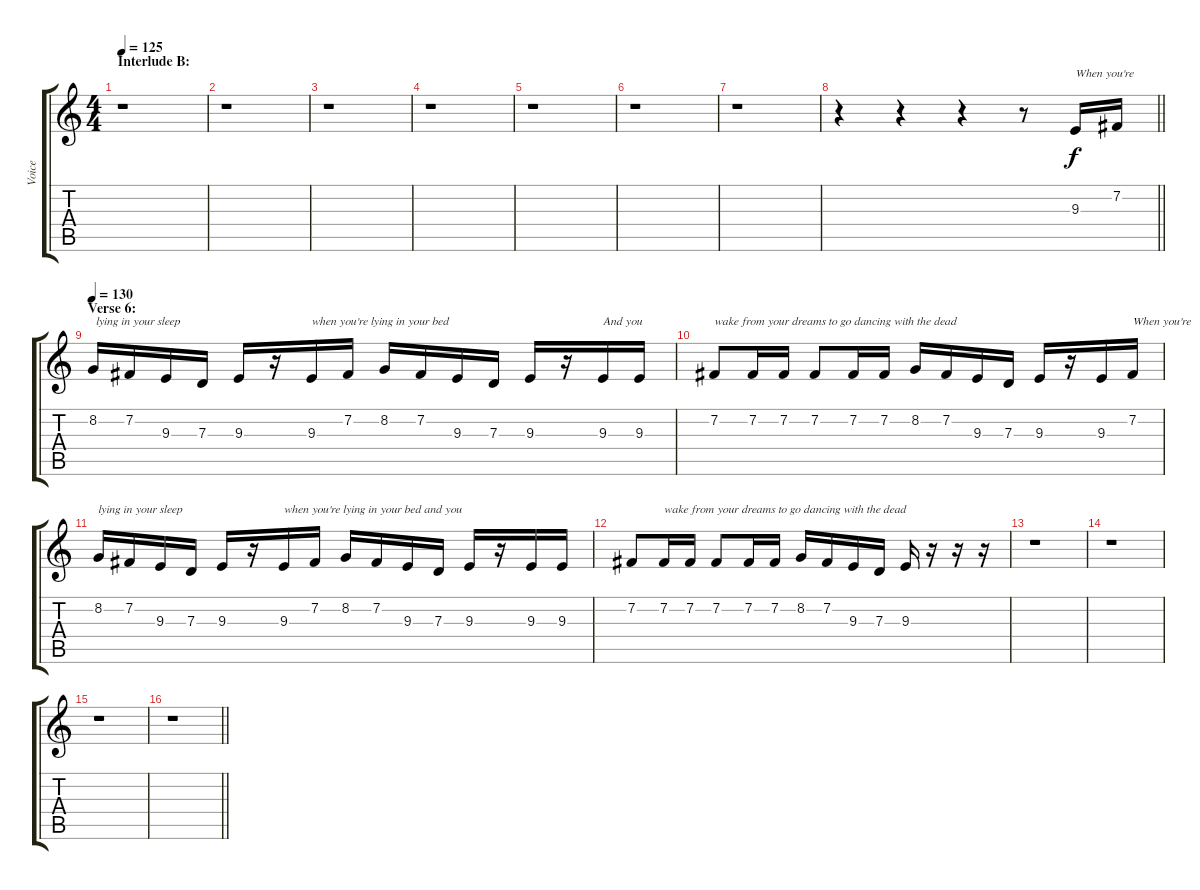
\track ("Voice" "Voice") {instrument violin}
\staff {score tabs}
\tuning (E4 B3 G3 D3 A2 E2) {hide}
\ts (4 4)
\section ("" "Interlude B:")
\tempo 125
\clef g2
\ks c
r.1{dy f} |
r.1 |
r.1 |
r.1 |
r.1 |
r.1 |
r.1 |
\barLineRight lightlight
r.4 r.4 r.4 r.8 9.3.16{txt "When you're"} 7.2.16 |
\section ("" "Verse 6:")
\tempo 130
8.2.16{txt " lying in your sleep"} 7.2.16 9.3.16 7.3.16 9.3.16 r.16 9.3.16{txt "when you're lying in your bed"} 7.2.16 8.2.16 7.2.16 9.3.16 7.3.16 9.3.16 r.16 9.3.16{txt "And you"} 9.3.16 |
7.2.8{txt "wake from your dreams to go dancing with the dead"} 7.2.16 7.2.16 7.2.8 7.2.16 7.2.16 8.2.16 7.2.16 9.3.16 7.3.16 9.3.16 r.16 9.3.16 7.2.16{txt "When you're"} |
8.2.16{txt "lying in your sleep"} 7.2.16 9.3.16 7.3.16 9.3.16 r.16 9.3.16{txt "when you're lying in your bed and you"} 7.2.16 8.2.16 7.2.16 9.3.16 7.3.16 9.3.16 r.16 9.3.16 9.3.16 |
7.2.8 7.2.16{txt "wake from your dreams to go dancing with the dead "} 7.2.16 7.2.8 7.2.16 7.2.16 8.2.16 7.2.16 9.3.16 7.3.16 9.3.16 r.16 r.16 r.16 |
r.1 |
r.1 |
r.1 |
\barLineRight lightlight
r.1
